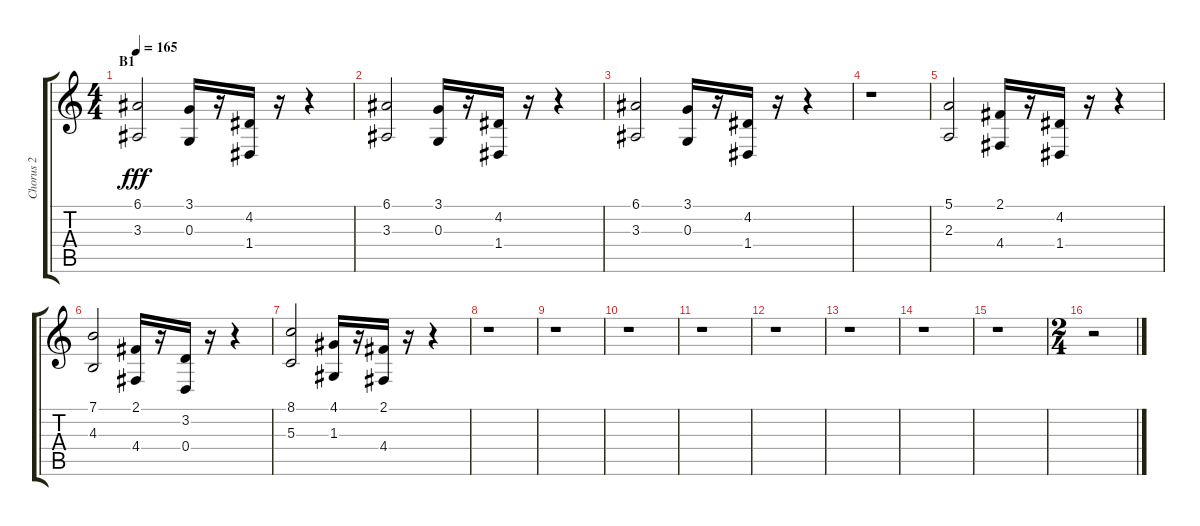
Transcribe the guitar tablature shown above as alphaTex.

\track ("Chorus 2" "Chorus 2") {instrument choiraahs}
\staff {score tabs}
\tuning (E4 B3 G3 D3 A2 E2) {hide}
\ts (4 4)
\section ("" "B1")
\tempo 165
\clef g2
\ks c
(6.1 3.3).2{dy fff instrument choiraahs} (3.1 0.3).16 r.16 (4.2 1.4).16 r.16 r.4 |
(6.1 3.3).2 (3.1 0.3).16 r.16 (4.2 1.4).16 r.16 r.4 |
(6.1 3.3).2 (3.1 0.3).16 r.16 (4.2 1.4).16 r.16 r.4 |
r.1 |
(5.1 2.3).2 (2.1 4.4).16 r.16 (4.2 1.4).16 r.16 r.4 |
(7.1 4.3).2 (2.1 4.4).16 r.16 (3.2 0.4).16 r.16 r.4 |
(8.1 5.3).2 (4.1 1.3).16 r.16 (2.1 4.4).16 r.16 r.4 |
r.1 |
r.1 |
r.1 |
r.1 |
r.1 |
r.1 |
r.1 |
r.1 |
\ts (2 4)
r.2
